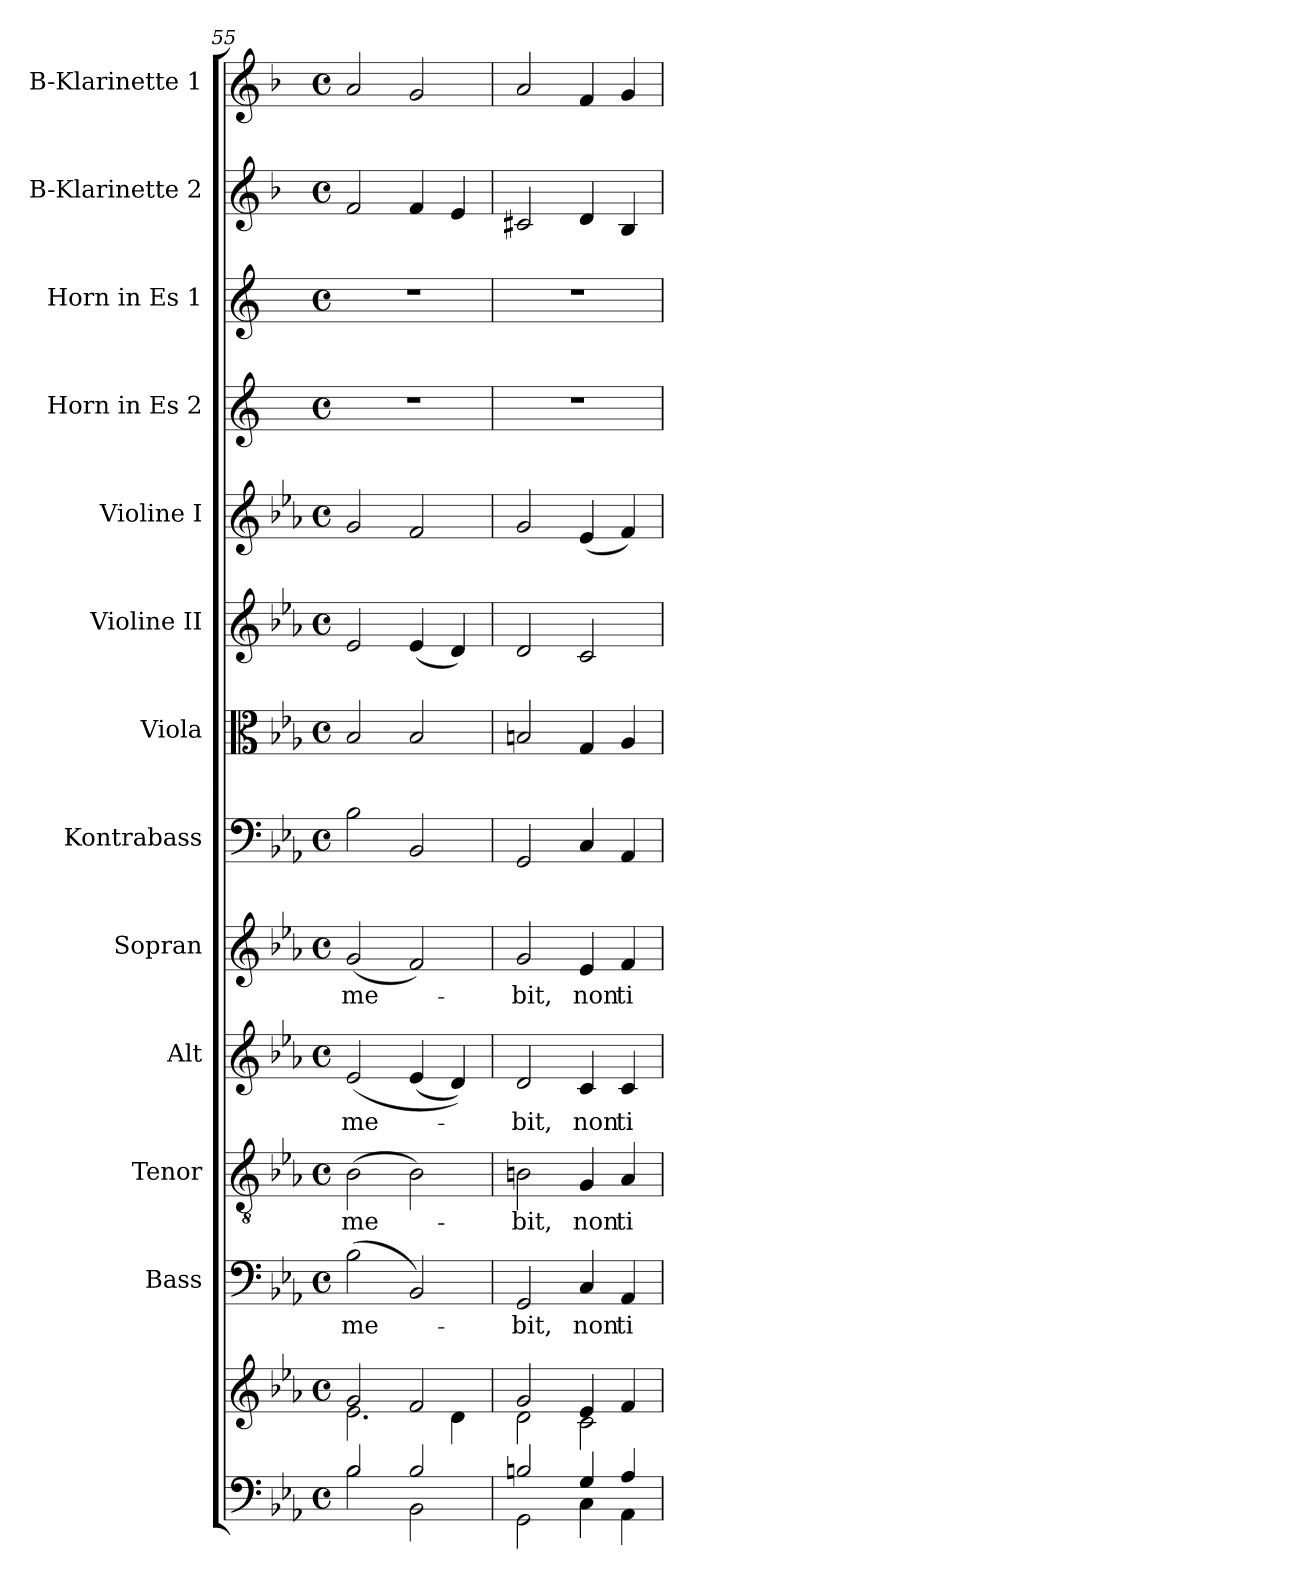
**kern	**kern	**kern	**text	**kern	**text	**kern	**text	**kern	**text	**kern	**kern	**kern	**kern	**kern	**kern	**kern	**kern
*part13	*part13	*part12	*part12	*part11	*part11	*part10	*part10	*part9	*part9	*part8	*part7	*part6	*part5	*part4	*part3	*part2	*part1
*staff14	*staff13	*staff12	*staff12	*staff11	*staff11	*staff10	*staff10	*staff9	*staff9	*staff8	*staff7	*staff6	*staff5	*staff4	*staff3	*staff2	*staff1
*	*	*I"Bass	*	*I"Tenor	*	*I"Alt	*	*I"Sopran	*	*I"Kontrabass	*I"Viola	*I"Violine II	*I"Violine I	*I"Horn in Es 2	*I"Horn in Es 1	*I"B-Klarinette 2	*I"B-Klarinette 1
*	*	*I'B.	*	*I'T.	*	*I'A.	*	*I'S.	*	*I'Kb.	*I'Vla.	*I'Vl. II	*I'Vl. I	*	*	*I'B Kl. 2	*I'B Kl. 1
*clefF4	*clefG2	*clefF4	*	*clefGv2	*	*clefG2	*	*clefG2	*	*clefF4	*clefC3	*clefG2	*clefG2	*clefG2	*clefG2	*clefG2	*clefG2
*	*	*	*	*	*	*	*	*	*	*ITrd7c12	*	*	*	*ITrd5c9	*ITrd5c9	*ITrd1c2	*ITrd1c2
*k[b-e-a-]	*k[b-e-a-]	*k[b-e-a-]	*	*k[b-e-a-]	*	*k[b-e-a-]	*	*k[b-e-a-]	*	*k[b-e-a-]	*k[b-e-a-]	*k[b-e-a-]	*k[b-e-a-]	*k[b-e-a-]	*k[b-e-a-]	*k[b-e-a-]	*k[b-e-a-]
*E-:	*E-:	*E-:	*	*E-:	*	*E-:	*	*E-:	*	*E-:	*E-:	*E-:	*E-:	*E-:	*E-:	*E-:	*E-:
*M4/4	*M4/4	*M4/4	*	*M4/4	*	*M4/4	*	*M4/4	*	*M4/4	*M4/4	*M4/4	*M4/4	*M4/4	*M4/4	*M4/4	*M4/4
*met(c)	*met(c)	*met(c)	*	*met(c)	*	*met(c)	*	*met(c)	*	*met(c)	*met(c)	*met(c)	*met(c)	*met(c)	*met(c)	*met(c)	*met(c)
=55	=55	=55	=55	=55	=55	=55	=55	=55	=55	=55	=55	=55	=55	=55	=55	=55	=55
*^	*^	*	*	*	*	*	*	*	*	*	*	*	*	*	*	*	*
!	!	!	!	!	!LO:LY:b	!	!LO:LY:b	!	!LO:LY:b	!	!LO:LY:b	!	!	!	!	!	!	!	!
2B-/	2B-\	2g/	2.e-\	(>2B-\	-me-	(>2B-\	-me-	(<2e-/	-me-	(<2g/	-me-	2BB-\	2B-/	2e-/	2g/	1r	1r	2e-/	2g/
2B-/	2BB-\	2f/	.	2BB-/)	.	2B-\)	.	(<4e-/	.	2f/)	.	2BBB-/	2B-/	(<4e-/	2f/	.	.	4e-/	2f/
.	.	.	4d\	.	.	.	.	4d/))	.	.	.	.	.	4d/)	.	.	.	4d/	.
=56	=56	=56	=56	=56	=56	=56	=56	=56	=56	=56	=56	=56	=56	=56	=56	=56	=56	=56	=56
!	!	!	!	!	!LO:LY:b	!	!LO:LY:b	!	!LO:LY:b	!	!LO:LY:b	!	!	!	!	!	!	!	!
2Bn/	2GG\	2g/	2d\	2GG/	-bit,	2Bn\	-bit,	2d/	-bit,	2g/	-bit,	2GGG/	2Bn/	2d/	2g/	1r	1r	2Bn/	2g/
!	!	!	!	!	!LO:LY:b	!	!LO:LY:b	!	!LO:LY:b	!	!LO:LY:b	!	!	!	!	!	!	!	!
4G/	4C\	4e-/	2c\	4C/	non	4G/	non	4c/	non	4e-/	non	4CC/	4G/	2c/	(<4e-/	.	.	4c/	4e-/
!	!	!	!	!	!LO:LY:b	!	!LO:LY:b	!	!LO:LY:b	!	!LO:LY:b	!	!	!	!	!	!	!	!
4A-/	4AA-\	4f/	.	4AA-/	ti-	4A-/	ti-	4c/	ti-	4f/	ti-	4AAA-/	4A-/	.	4f/)	.	.	4A-/	4f/
*v	*v	*	*	*	*	*	*	*	*	*	*	*	*	*	*	*	*	*	*
*	*v	*v	*	*	*	*	*	*	*	*	*	*	*	*	*	*	*	*
=	=	=	=	=	=	=	=	=	=	=	=	=	=	=	=	=	=
*-	*-	*-	*-	*-	*-	*-	*-	*-	*-	*-	*-	*-	*-	*-	*-	*-	*-
